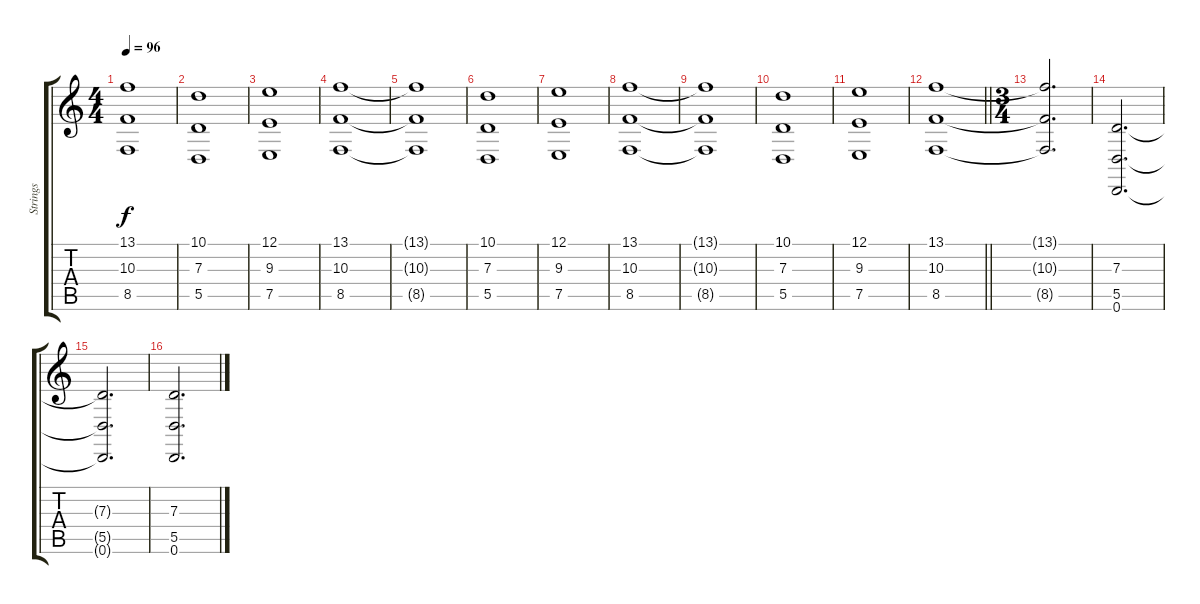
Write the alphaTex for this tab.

\track ("Strings" "Strings") {instrument stringensemble1}
\staff {score tabs}
\tuning (E4 B3 G3 D3 A2 D2) {hide}
\ts (4 4)
\tempo 96
\clef g2
\ks c
(13.1{t} 10.3{t} 8.5{t}).1{dy f} |
(10.1 7.3 5.5).1 |
(12.1 9.3 7.5).1 |
(13.1 10.3 8.5).1 |
(13.1{t} 10.3{t} 8.5{t}).1 |
(10.1 7.3 5.5).1 |
(12.1 9.3 7.5).1 |
(13.1 10.3 8.5).1 |
(13.1{t} 10.3{t} 8.5{t}).1 |
(10.1 7.3 5.5).1 |
(12.1 9.3 7.5).1 |
\barLineRight lightlight
(13.1 10.3 8.5).1 |
\ts (3 4)
(13.1{t} 10.3{t} 8.5{t}).2{d} |
(7.3 5.5 0.6).2{d} |
(7.3{t} 5.5{t} 0.6{t}).2{d} |
(7.3 5.5 0.6).2{d}
